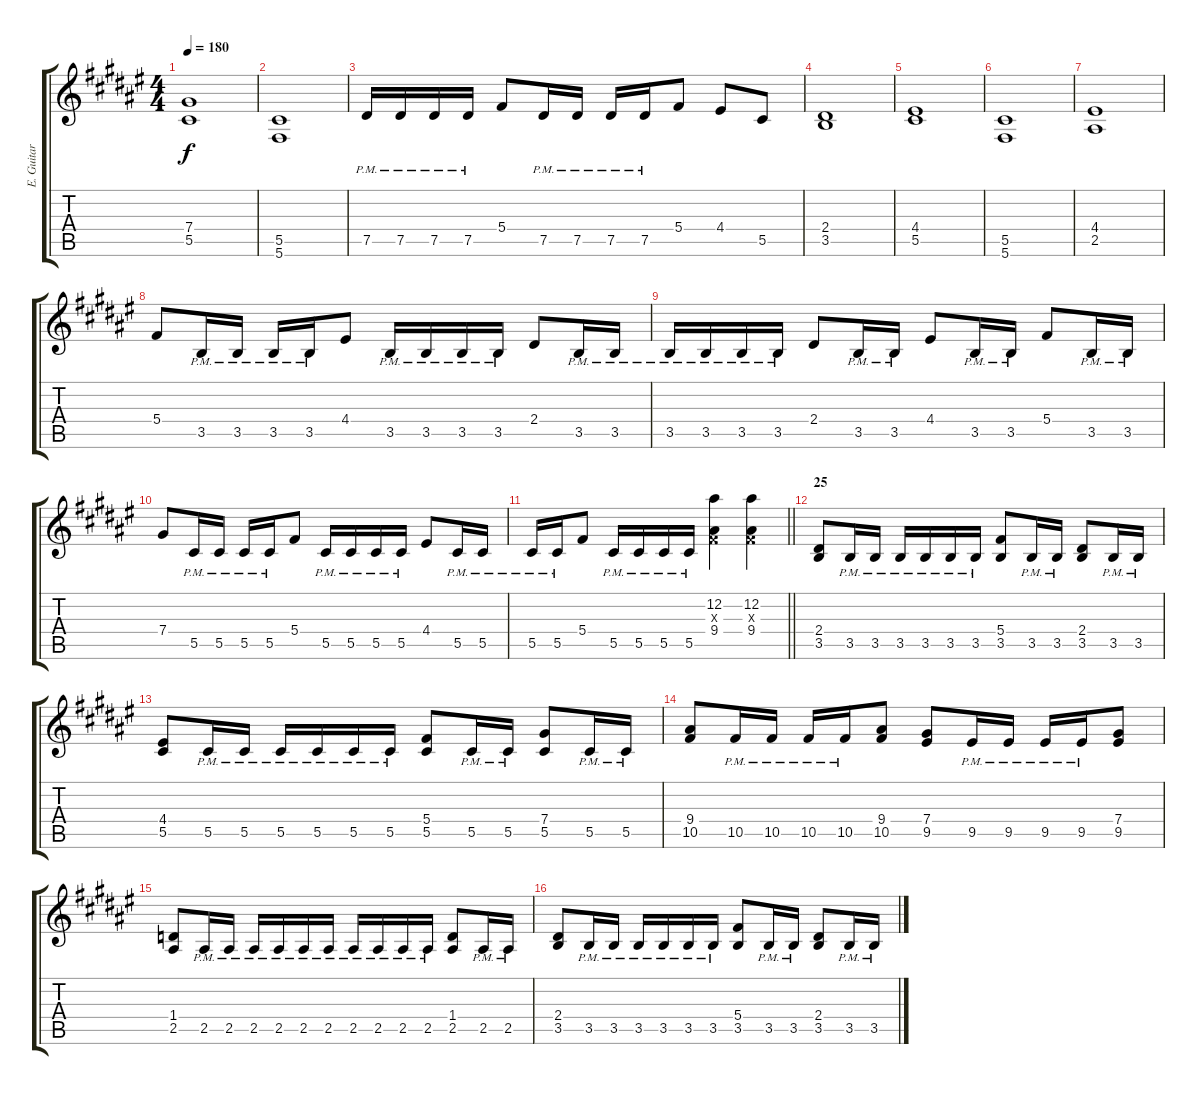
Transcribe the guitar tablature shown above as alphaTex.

\track ("E. Guitar I" "E. Guitar ") {instrument overdrivenguitar}
\staff {score tabs}
\tuning (Eb4 Bb3 Gb3 Db3 Ab2 Db2) {hide}
\ts (4 4)
\tempo 180
\clef g2
\ks f#
(7.4 5.5).1{dy f} |
(5.5 5.6).1 |
7.5{pm}.16 7.5{pm}.16 7.5{pm}.16 7.5{pm}.16 5.4.8 7.5{pm}.16 7.5{pm}.16 7.5{pm}.16 7.5{pm}.16 5.4.8 4.4.8 5.5.8 |
(2.4 3.5).1 |
(4.4 5.5).1 |
(5.5 5.6).1 |
(4.4 2.5).1 |
5.4.8 3.5{pm}.16 3.5{pm}.16 3.5{pm}.16 3.5{pm}.16 4.4.8 3.5{pm}.16 3.5{pm}.16 3.5{pm}.16 3.5{pm}.16 2.4.8 3.5{pm}.16 3.5{pm}.16 |
3.5{pm}.16 3.5{pm}.16 3.5{pm}.16 3.5{pm}.16 2.4.8 3.5{pm}.16 3.5{pm}.16 4.4.8 3.5{pm}.16 3.5{pm}.16 5.4.8 3.5{pm}.16 3.5{pm}.16 |
7.4.8 5.5{pm}.16 5.5{pm}.16 5.5{pm}.16 5.5{pm}.16 5.4.8 5.5{pm}.16 5.5{pm}.16 5.5{pm}.16 5.5{pm}.16 4.4.8 5.5{pm}.16 5.5{pm}.16 |
\barLineRight lightlight
5.5{pm}.16 5.5{pm}.16 5.4.8 5.5{pm}.16 5.5{pm}.16 5.5{pm}.16 5.5{pm}.16 (12.2 0.3{x} 9.4).4 (12.2 0.3{x} 9.4).4 |
\section ("" "25")
(2.4 3.5).8 3.5{pm}.16 3.5{pm}.16 3.5{pm}.16 3.5{pm}.16 3.5{pm}.16 3.5{pm}.16 (5.4 3.5).8 3.5{pm}.16 3.5{pm}.16 (2.4 3.5).8 3.5{pm}.16 3.5{pm}.16 |
(4.4 5.5).8 5.5{pm}.16 5.5{pm}.16 5.5{pm}.16 5.5{pm}.16 5.5{pm}.16 5.5{pm}.16 (5.4 5.5).8 5.5{pm}.16 5.5{pm}.16 (7.4 5.5).8 5.5{pm}.16 5.5{pm}.16 |
(9.4 10.5).8 10.5{pm}.16 10.5{pm}.16 10.5{pm}.16 10.5{pm}.16 (9.4 10.5).8 (7.4 9.5).8 9.5{pm}.16 9.5{pm}.16 9.5{pm}.16 9.5{pm}.16 (7.4 9.5).8 |
(1.4 2.5).8 2.5{pm}.16 2.5{pm}.16 2.5{pm}.16 2.5{pm}.16 2.5{pm}.16 2.5{pm}.16 2.5{pm}.16 2.5{pm}.16 2.5{pm}.16 2.5{pm}.16 (1.4 2.5).8 2.5{pm}.16 2.5{pm}.16 |
(2.4 3.5).8 3.5{pm}.16 3.5{pm}.16 3.5{pm}.16 3.5{pm}.16 3.5{pm}.16 3.5{pm}.16 (5.4 3.5).8 3.5{pm}.16 3.5{pm}.16 (2.4 3.5).8 3.5{pm}.16 3.5{pm}.16
